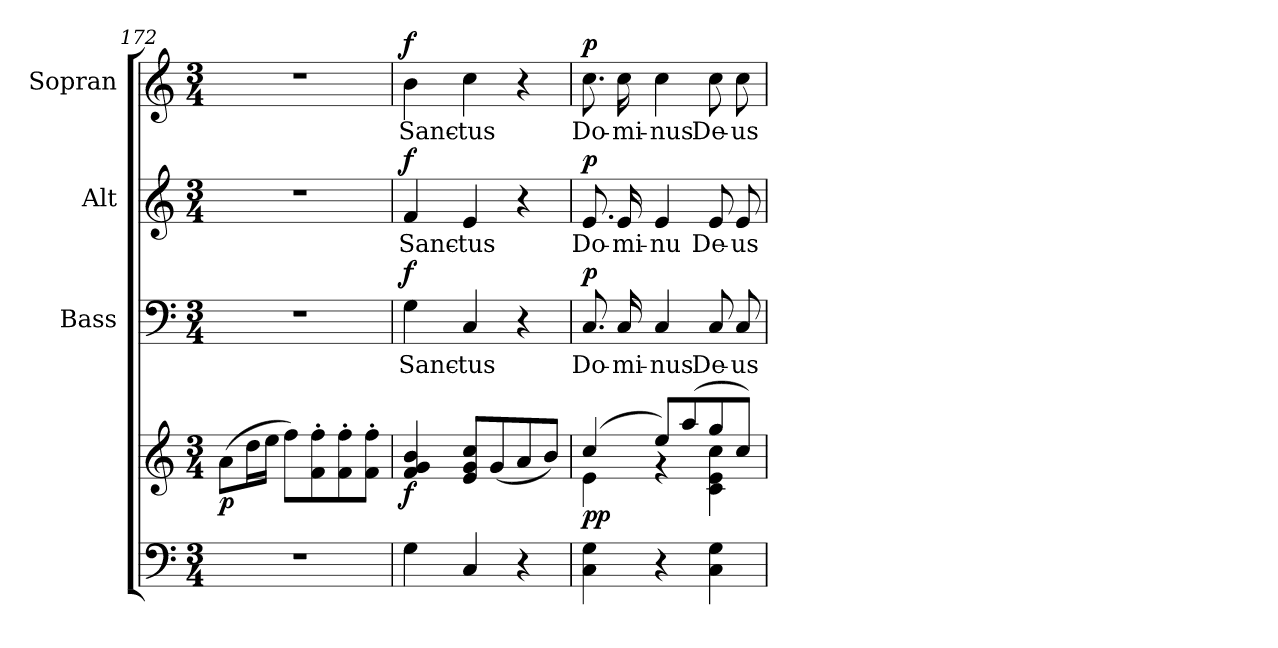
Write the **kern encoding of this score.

**kern	**kern	**dynam	**kern	**text	**dynam	**kern	**text	**dynam	**kern	**text	**dynam
*part4	*part4	*part4	*part3	*part3	*part3	*part2	*part2	*part2	*part1	*part1	*part1
*staff5	*staff4	*staff4/5	*staff3	*staff3	*staff3	*staff2	*staff2	*staff2	*staff1	*staff1	*staff1
*	*	*	*I"Bass	*	*	*I"Alt	*	*	*I"Sopran	*	*
*	*	*	*I'B.	*	*	*I'A.	*	*	*I'S.	*	*
*clefF4	*clefG2	*	*clefF4	*	*	*clefG2	*	*	*clefG2	*	*
*k[]	*k[]	*	*k[]	*	*	*k[]	*	*	*k[]	*	*
*C:	*C:	*	*C:	*	*	*C:	*	*	*C:	*	*
*M3/4	*M3/4	*	*M3/4	*	*	*M3/4	*	*	*M3/4	*	*
=172	=172	=172	=172	=172	=172	=172	=172	=172	=172	=172	=172
!	!	!LO:DY:b	!	!	!	!	!	!	!	!	!
2.r	(>8a\L	p	2.r	.	.	2.r	.	.	2.r	.	.
.	16dd\L	.	.	.	.	.	.	.	.	.	.
.	16ee\JJ	.	.	.	.	.	.	.	.	.	.
.	8ff\L)	.	.	.	.	.	.	.	.	.	.
.	8f\'> 8ff\'>	.	.	.	.	.	.	.	.	.	.
.	8f\'> 8ff\'>	.	.	.	.	.	.	.	.	.	.
.	8f\'> 8ff\'>J	.	.	.	.	.	.	.	.	.	.
=173	=173	=173	=173	=173	=173	=173	=173	=173	=173	=173	=173
!	!	!LO:DY:b	!	!LO:LY:b	!LO:DY:a	!	!LO:LY:b	!LO:DY:a	!	!LO:LY:b	!LO:DY:a
4G\	4f/ 4g/ 4b/	f	4G\	Sanc-	f	4f/	Sanc-	f	4b\	Sanc-	f
!	!	!	!	!LO:LY:b	!	!	!LO:LY:b	!	!	!LO:LY:b	!
4C/	8e/ 8g/ 8cc/L	.	4C/	-tus	.	4e/	-tus	.	4cc\	-tus	.
.	(<8g/	.	.	.	.	.	.	.	.	.	.
4r	8a/	.	4r	.	.	4r	.	.	4r	.	.
.	8b/J)	.	.	.	.	.	.	.	.	.	.
!!LO:LB:g=z
=174	=174	=174	=174	=174	=174	=174	=174	=174	=174	=174	=174
*	*^	*	*	*	*	*	*	*	*	*	*
!	!	!	!LO:DY:b	!	!LO:LY:b	!LO:DY:a	!	!LO:LY:b	!LO:DY:a	!	!LO:LY:b	!LO:DY:a
4C\ 4G\	(4cc/	4e\	pp	8.C/	Do-	p	8.e/	Do-	p	8.cc\	Do-	p
!	!	!	!	!	!LO:LY:b	!	!	!LO:LY:b	!	!	!LO:LY:b	!
.	.	.	.	16C/	-mi-	.	16e/	-mi-	.	16cc\	-mi-	.
!	!	!	!	!	!LO:LY:b	!	!	!LO:LY:b	!	!	!LO:LY:b	!
4r	8ee/L)	4rf	.	4C/	-nus	.	4e/	-nu	.	4cc\	-nus	.
.	(>8aa/	.	.	.	.	.	.	.	.	.	.	.
!	!	!	!	!	!LO:LY:b	!	!	!LO:LY:b	!	!	!LO:LY:b	!
4C\ 4G\	8gg/	4c\ 4e\ 4cc\	.	8C/	De-	.	8e/	De-	.	8cc\	De-	.
!	!	!	!	!	!LO:LY:b	!	!	!LO:LY:b	!	!	!LO:LY:b	!
.	8cc/J)	.	.	8C/	-us	.	8e/	-us	.	8cc\	-us	.
*	*v	*v	*	*	*	*	*	*	*	*	*	*
=	=	=	=	=	=	=	=	=	=	=	=
*-	*-	*-	*-	*-	*-	*-	*-	*-	*-	*-	*-
